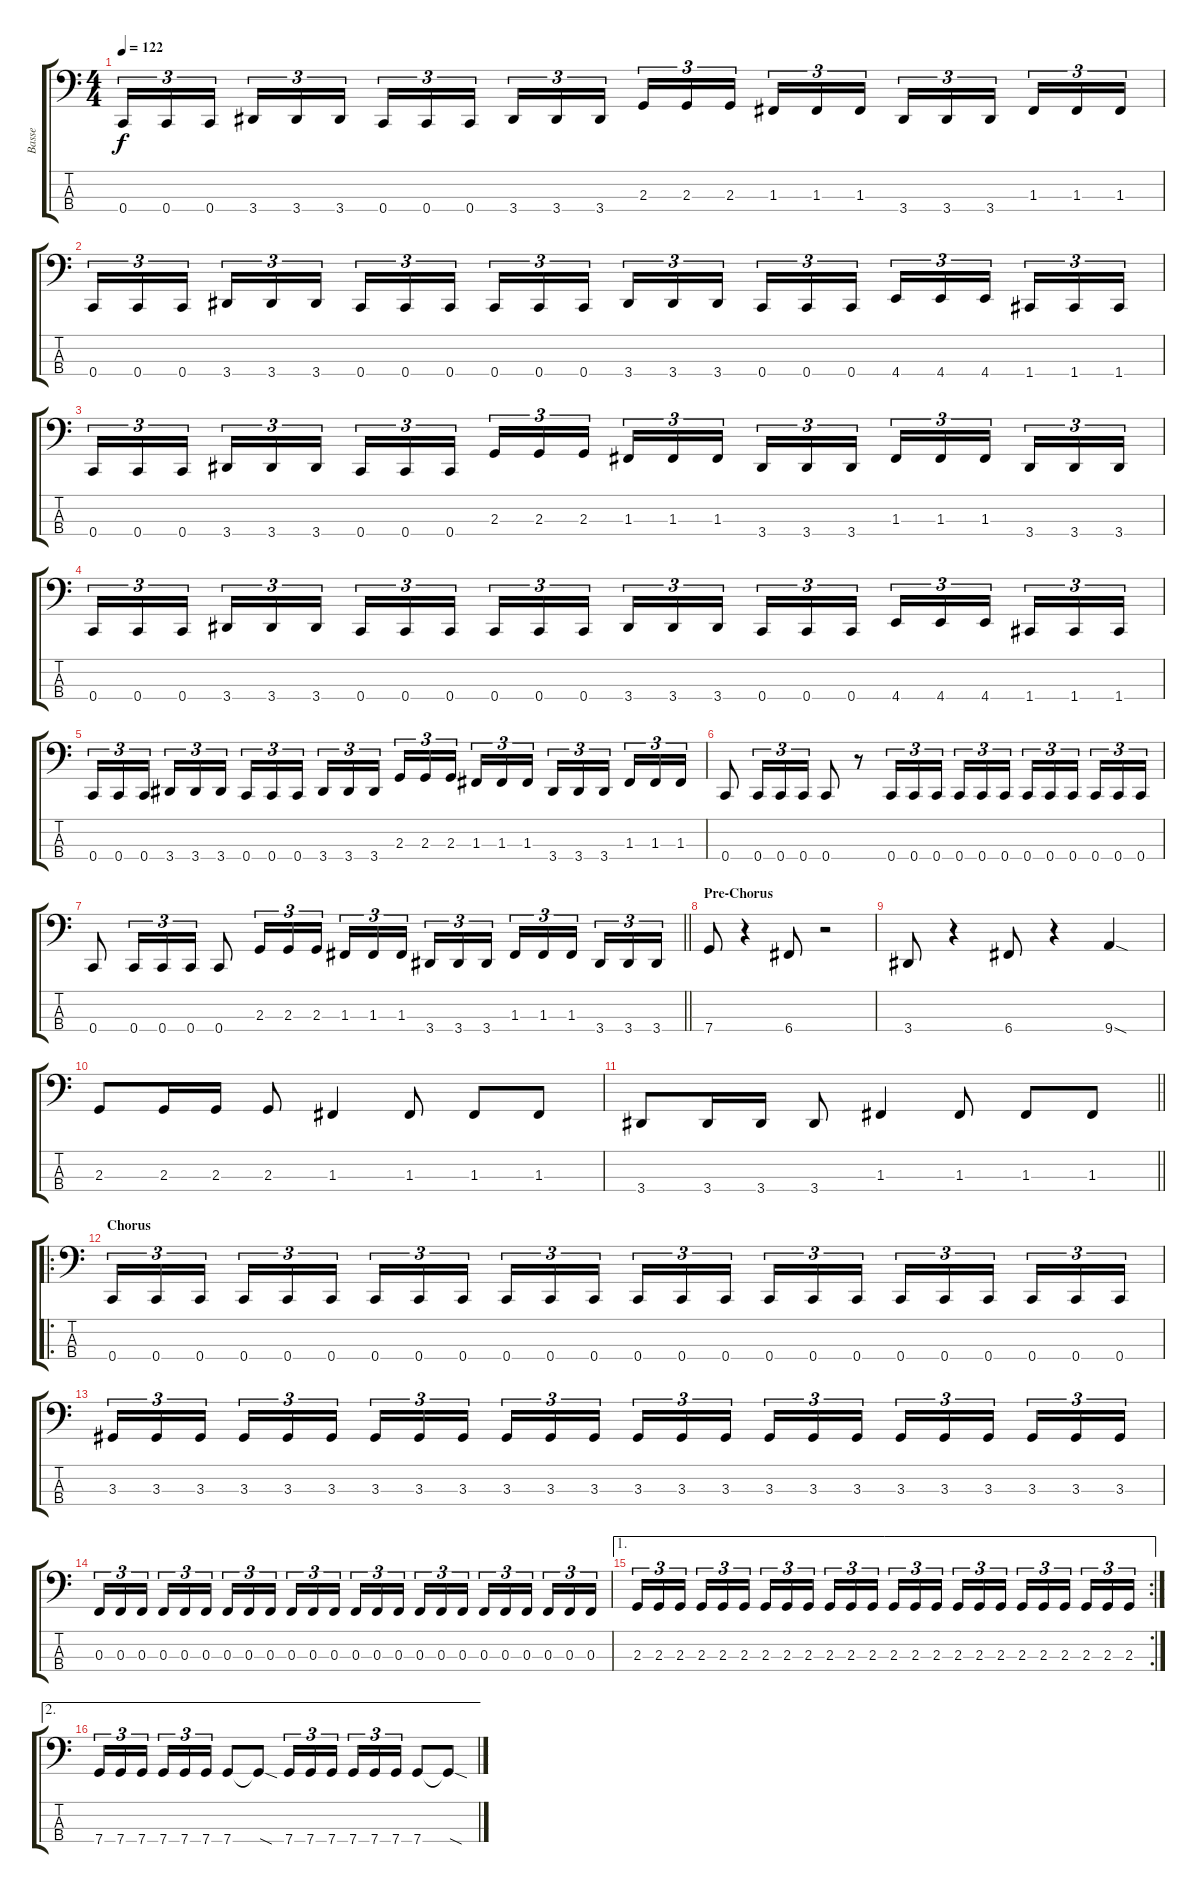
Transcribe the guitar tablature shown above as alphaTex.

\track ("Basse" "Basse") {instrument electricbassfinger}
\staff {score tabs}
\tuning (Eb2 Bb1 F1 C1) {hide}
\ts (4 4)
\tempo 122
\clef f4
\ks c
0.4.16{tu (3 2) dy f} 0.4.16{tu (3 2)} 0.4.16{tu (3 2) beam splitsecondary} 3.4.16{tu (3 2)} 3.4.16{tu (3 2)} 3.4.16{tu (3 2)} 0.4.16{tu (3 2)} 0.4.16{tu (3 2)} 0.4.16{tu (3 2) beam splitsecondary} 3.4.16{tu (3 2)} 3.4.16{tu (3 2)} 3.4.16{tu (3 2)} 2.3.16{tu (3 2)} 2.3.16{tu (3 2)} 2.3.16{tu (3 2) beam splitsecondary} 1.3.16{tu (3 2)} 1.3.16{tu (3 2)} 1.3.16{tu (3 2)} 3.4.16{tu (3 2)} 3.4.16{tu (3 2)} 3.4.16{tu (3 2) beam splitsecondary} 1.3.16{tu (3 2)} 1.3.16{tu (3 2)} 1.3.16{tu (3 2)} |
0.4.16{tu (3 2)} 0.4.16{tu (3 2)} 0.4.16{tu (3 2) beam splitsecondary} 3.4.16{tu (3 2)} 3.4.16{tu (3 2)} 3.4.16{tu (3 2)} 0.4.16{tu (3 2)} 0.4.16{tu (3 2)} 0.4.16{tu (3 2) beam splitsecondary} 0.4.16{tu (3 2)} 0.4.16{tu (3 2)} 0.4.16{tu (3 2)} 3.4.16{tu (3 2)} 3.4.16{tu (3 2)} 3.4.16{tu (3 2) beam splitsecondary} 0.4.16{tu (3 2)} 0.4.16{tu (3 2)} 0.4.16{tu (3 2)} 4.4.16{tu (3 2)} 4.4.16{tu (3 2)} 4.4.16{tu (3 2) beam splitsecondary} 1.4.16{tu (3 2)} 1.4.16{tu (3 2)} 1.4.16{tu (3 2)} |
0.4.16{tu (3 2)} 0.4.16{tu (3 2)} 0.4.16{tu (3 2) beam splitsecondary} 3.4.16{tu (3 2)} 3.4.16{tu (3 2)} 3.4.16{tu (3 2)} 0.4.16{tu (3 2)} 0.4.16{tu (3 2)} 0.4.16{tu (3 2) beam splitsecondary} 2.3.16{tu (3 2)} 2.3.16{tu (3 2)} 2.3.16{tu (3 2)} 1.3.16{tu (3 2)} 1.3.16{tu (3 2)} 1.3.16{tu (3 2) beam splitsecondary} 3.4.16{tu (3 2)} 3.4.16{tu (3 2)} 3.4.16{tu (3 2)} 1.3.16{tu (3 2)} 1.3.16{tu (3 2)} 1.3.16{tu (3 2) beam splitsecondary} 3.4.16{tu (3 2)} 3.4.16{tu (3 2)} 3.4.16{tu (3 2)} |
0.4.16{tu (3 2)} 0.4.16{tu (3 2)} 0.4.16{tu (3 2) beam splitsecondary} 3.4.16{tu (3 2)} 3.4.16{tu (3 2)} 3.4.16{tu (3 2)} 0.4.16{tu (3 2)} 0.4.16{tu (3 2)} 0.4.16{tu (3 2) beam splitsecondary} 0.4.16{tu (3 2)} 0.4.16{tu (3 2)} 0.4.16{tu (3 2)} 3.4.16{tu (3 2)} 3.4.16{tu (3 2)} 3.4.16{tu (3 2) beam splitsecondary} 0.4.16{tu (3 2)} 0.4.16{tu (3 2)} 0.4.16{tu (3 2)} 4.4.16{tu (3 2)} 4.4.16{tu (3 2)} 4.4.16{tu (3 2) beam splitsecondary} 1.4.16{tu (3 2)} 1.4.16{tu (3 2)} 1.4.16{tu (3 2)} |
0.4.16{tu (3 2)} 0.4.16{tu (3 2)} 0.4.16{tu (3 2) beam splitsecondary} 3.4.16{tu (3 2)} 3.4.16{tu (3 2)} 3.4.16{tu (3 2)} 0.4.16{tu (3 2)} 0.4.16{tu (3 2)} 0.4.16{tu (3 2) beam splitsecondary} 3.4.16{tu (3 2)} 3.4.16{tu (3 2)} 3.4.16{tu (3 2)} 2.3.16{tu (3 2)} 2.3.16{tu (3 2)} 2.3.16{tu (3 2) beam splitsecondary} 1.3.16{tu (3 2)} 1.3.16{tu (3 2)} 1.3.16{tu (3 2)} 3.4.16{tu (3 2)} 3.4.16{tu (3 2)} 3.4.16{tu (3 2) beam splitsecondary} 1.3.16{tu (3 2)} 1.3.16{tu (3 2)} 1.3.16{tu (3 2)} |
0.4.8 0.4.16{tu (3 2)} 0.4.16{tu (3 2)} 0.4.16{tu (3 2)} 0.4.8 r.8 0.4.16{tu (3 2)} 0.4.16{tu (3 2)} 0.4.16{tu (3 2) beam splitsecondary} 0.4.16{tu (3 2)} 0.4.16{tu (3 2)} 0.4.16{tu (3 2)} 0.4.16{tu (3 2)} 0.4.16{tu (3 2)} 0.4.16{tu (3 2) beam splitsecondary} 0.4.16{tu (3 2)} 0.4.16{tu (3 2)} 0.4.16{tu (3 2)} |
\barLineRight lightlight
0.4.8 0.4.16{tu (3 2)} 0.4.16{tu (3 2)} 0.4.16{tu (3 2)} 0.4.8 2.3.16{tu (3 2)} 2.3.16{tu (3 2)} 2.3.16{tu (3 2)} 1.3.16{tu (3 2)} 1.3.16{tu (3 2)} 1.3.16{tu (3 2) beam splitsecondary} 3.4.16{tu (3 2)} 3.4.16{tu (3 2)} 3.4.16{tu (3 2)} 1.3.16{tu (3 2)} 1.3.16{tu (3 2)} 1.3.16{tu (3 2) beam splitsecondary} 3.4.16{tu (3 2)} 3.4.16{tu (3 2)} 3.4.16{tu (3 2)} |
\section ("" "Pre-Chorus")
7.4.8 r.4 6.4.8 r.2 |
3.4.8 r.4 6.4.8 r.4 9.4{sod}.4 |
2.3.8 2.3.16 2.3.16 2.3.8 1.3.4 1.3.8 1.3.8 1.3.8 |
\barLineRight lightlight
3.4.8 3.4.16 3.4.16 3.4.8 1.3.4 1.3.8 1.3.8 1.3.8 |
\ro
\section ("" "Chorus")
0.4.16{tu (3 2)} 0.4.16{tu (3 2)} 0.4.16{tu (3 2) beam splitsecondary} 0.4.16{tu (3 2)} 0.4.16{tu (3 2)} 0.4.16{tu (3 2)} 0.4.16{tu (3 2)} 0.4.16{tu (3 2)} 0.4.16{tu (3 2) beam splitsecondary} 0.4.16{tu (3 2)} 0.4.16{tu (3 2)} 0.4.16{tu (3 2)} 0.4.16{tu (3 2)} 0.4.16{tu (3 2)} 0.4.16{tu (3 2) beam splitsecondary} 0.4.16{tu (3 2)} 0.4.16{tu (3 2)} 0.4.16{tu (3 2)} 0.4.16{tu (3 2)} 0.4.16{tu (3 2)} 0.4.16{tu (3 2) beam splitsecondary} 0.4.16{tu (3 2)} 0.4.16{tu (3 2)} 0.4.16{tu (3 2)} |
3.3.16{tu (3 2)} 3.3.16{tu (3 2)} 3.3.16{tu (3 2) beam splitsecondary} 3.3.16{tu (3 2)} 3.3.16{tu (3 2)} 3.3.16{tu (3 2)} 3.3.16{tu (3 2)} 3.3.16{tu (3 2)} 3.3.16{tu (3 2) beam splitsecondary} 3.3.16{tu (3 2)} 3.3.16{tu (3 2)} 3.3.16{tu (3 2)} 3.3.16{tu (3 2)} 3.3.16{tu (3 2)} 3.3.16{tu (3 2) beam splitsecondary} 3.3.16{tu (3 2)} 3.3.16{tu (3 2)} 3.3.16{tu (3 2)} 3.3.16{tu (3 2)} 3.3.16{tu (3 2)} 3.3.16{tu (3 2) beam splitsecondary} 3.3.16{tu (3 2)} 3.3.16{tu (3 2)} 3.3.16{tu (3 2)} |
0.3.16{tu (3 2)} 0.3.16{tu (3 2)} 0.3.16{tu (3 2) beam splitsecondary} 0.3.16{tu (3 2)} 0.3.16{tu (3 2)} 0.3.16{tu (3 2)} 0.3.16{tu (3 2)} 0.3.16{tu (3 2)} 0.3.16{tu (3 2) beam splitsecondary} 0.3.16{tu (3 2)} 0.3.16{tu (3 2)} 0.3.16{tu (3 2)} 0.3.16{tu (3 2)} 0.3.16{tu (3 2)} 0.3.16{tu (3 2) beam splitsecondary} 0.3.16{tu (3 2)} 0.3.16{tu (3 2)} 0.3.16{tu (3 2)} 0.3.16{tu (3 2)} 0.3.16{tu (3 2)} 0.3.16{tu (3 2) beam splitsecondary} 0.3.16{tu (3 2)} 0.3.16{tu (3 2)} 0.3.16{tu (3 2)} |
\ae 1
\rc 2
2.3.16{tu (3 2)} 2.3.16{tu (3 2)} 2.3.16{tu (3 2) beam splitsecondary} 2.3.16{tu (3 2)} 2.3.16{tu (3 2)} 2.3.16{tu (3 2)} 2.3.16{tu (3 2)} 2.3.16{tu (3 2)} 2.3.16{tu (3 2) beam splitsecondary} 2.3.16{tu (3 2)} 2.3.16{tu (3 2)} 2.3.16{tu (3 2)} 2.3.16{tu (3 2)} 2.3.16{tu (3 2)} 2.3.16{tu (3 2) beam splitsecondary} 2.3.16{tu (3 2)} 2.3.16{tu (3 2)} 2.3.16{tu (3 2)} 2.3.16{tu (3 2)} 2.3.16{tu (3 2)} 2.3.16{tu (3 2) beam splitsecondary} 2.3.16{tu (3 2)} 2.3.16{tu (3 2)} 2.3.16{tu (3 2)} |
\ae 2
7.4.16{tu (3 2)} 7.4.16{tu (3 2)} 7.4.16{tu (3 2) beam splitsecondary} 7.4.16{tu (3 2)} 7.4.16{tu (3 2)} 7.4.16{tu (3 2)} 7.4.8 7.4{sod t}.8 7.4.16{tu (3 2)} 7.4.16{tu (3 2)} 7.4.16{tu (3 2) beam splitsecondary} 7.4.16{tu (3 2)} 7.4.16{tu (3 2)} 7.4.16{tu (3 2)} 7.4.8 7.4{sod t}.8
